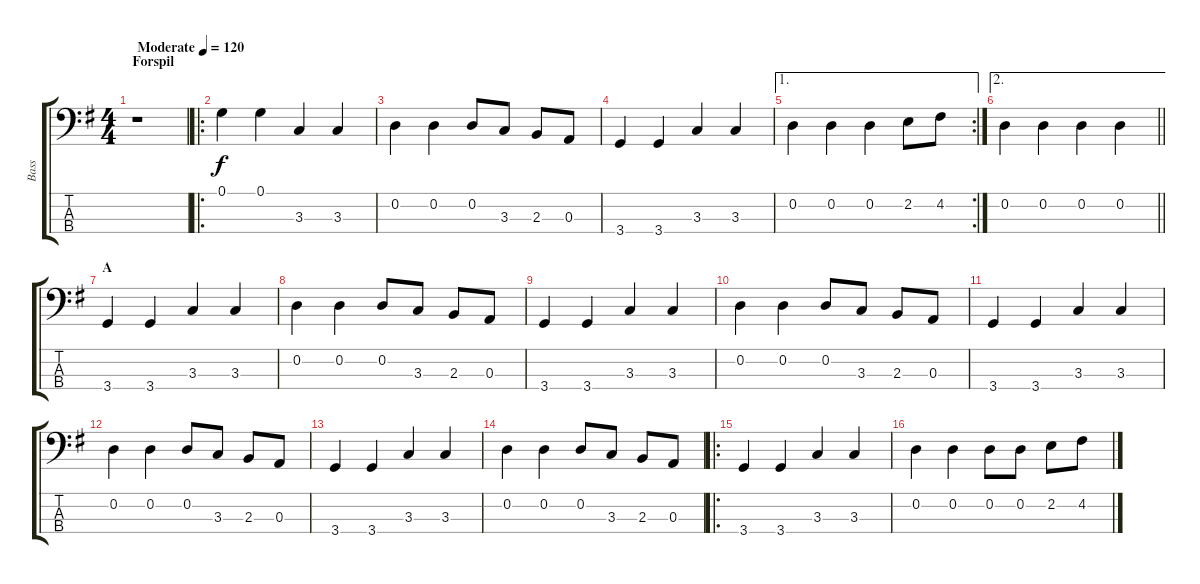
\track ("Bass" "Bass") {instrument electricbasspick}
\staff {score tabs}
\tuning (G2 D2 A1 E1) {hide}
\ts (4 4)
\section ("" "Forspil")
\tempo (120 "Moderate")
\clef f4
\ks g
r.1{dy f instrument electricbasspick} |
\ro
0.1.4 0.1.4 3.3.4 3.3.4 |
0.2.4 0.2.4 0.2.8 3.3.8 2.3.8 0.3.8 |
3.4.4 3.4.4 3.3.4 3.3.4 |
\ae 1
\rc 2
0.2.4 0.2.4 0.2.4 2.2.8 4.2.8 |
\ae 2
\barLineRight lightlight
0.2.4 0.2.4 0.2.4 0.2.4 |
\section ("" "A")
3.4.4 3.4.4 3.3.4 3.3.4 |
0.2.4 0.2.4 0.2.8 3.3.8 2.3.8 0.3.8 |
3.4.4 3.4.4 3.3.4 3.3.4 |
0.2.4 0.2.4 0.2.8 3.3.8 2.3.8 0.3.8 |
3.4.4 3.4.4 3.3.4 3.3.4 |
0.2.4 0.2.4 0.2.8 3.3.8 2.3.8 0.3.8 |
3.4.4 3.4.4 3.3.4 3.3.4 |
0.2.4 0.2.4 0.2.8 3.3.8 2.3.8 0.3.8 |
\ro
3.4.4 3.4.4 3.3.4 3.3.4 |
0.2.4 0.2.4 0.2.8 0.2.8 2.2.8 4.2.8
